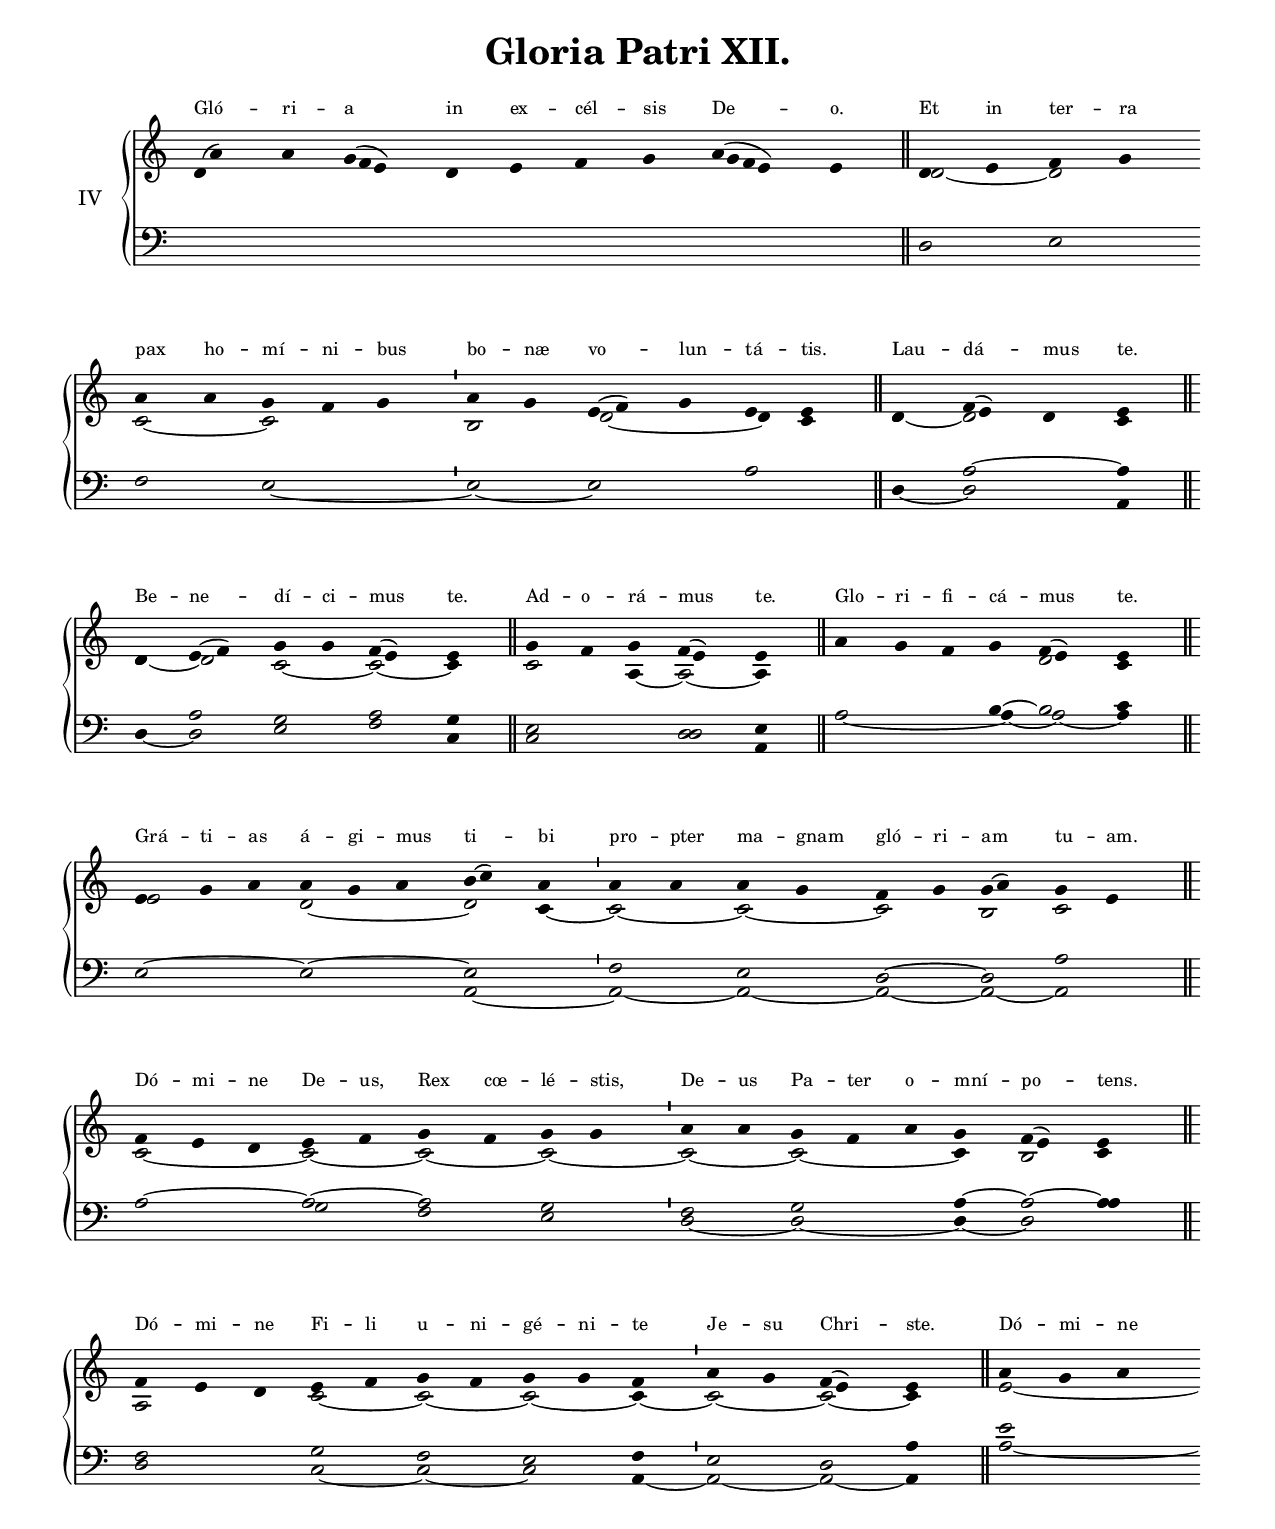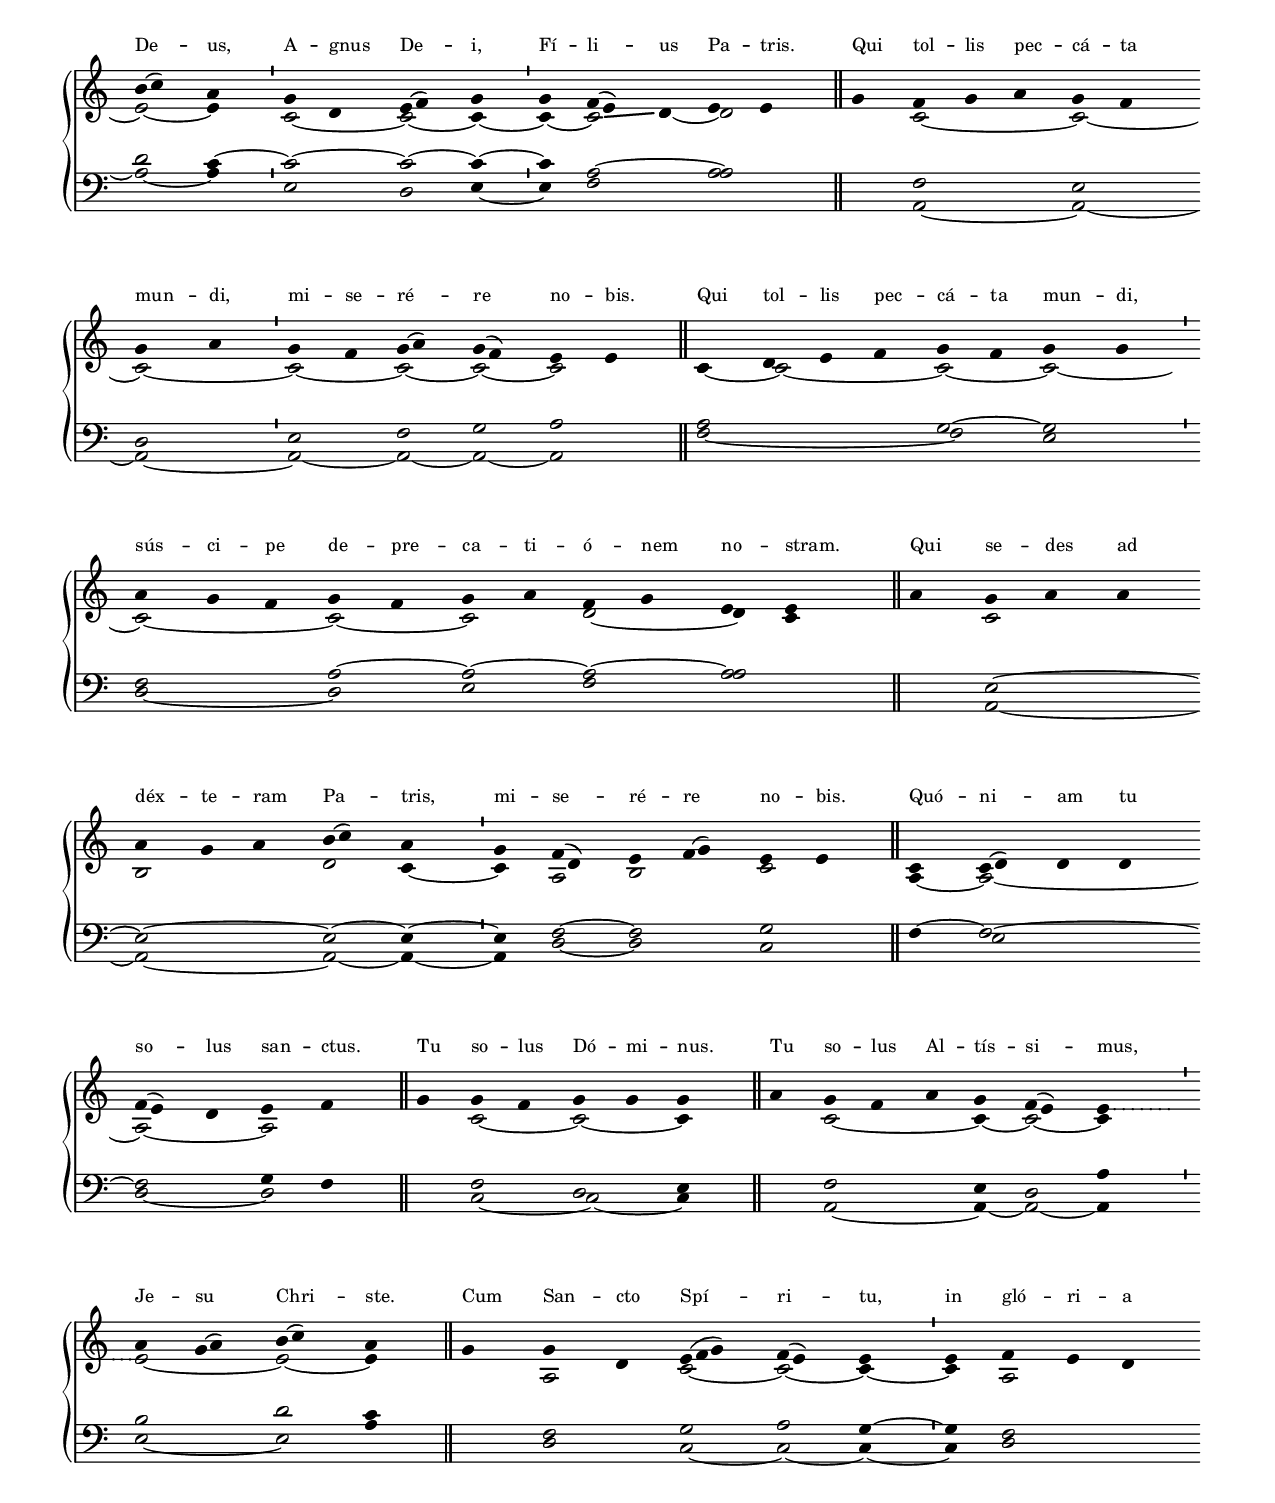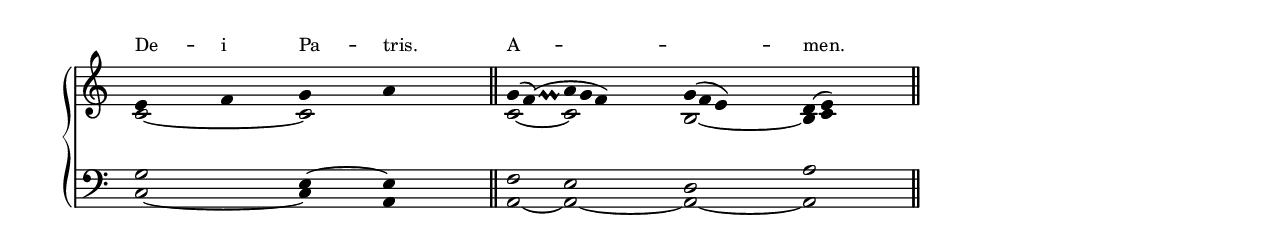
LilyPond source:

\version "2.18"
\include "gregorian.ly"
\include "noh2.ily"

%Page reference: page v.69
%(volume.page)

global = {
 \key e \phrygian
 \cadenzaOn 
 \override Glissando #'thickness = #2.0
}

\header {
  title = \markup \center-column {"Gloria Patri XII." \vspace #1 }
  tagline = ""
  composer = ""
}

\paper {
 #(include-special-characters)
  oddHeaderMarkup = \markup \fill-line {
    \line {}
    \center-column {
      \on-the-fly #first-page     " "
      \on-the-fly #not-first-page ""
    }
    \line { \on-the-fly #print-page-number-check-first \fromproperty #'page:page-number-string }
  }
  evenHeaderMarkup = \markup \fill-line {
    \line { \on-the-fly #print-page-number-check-first \fromproperty #'page:page-number-string }
    \center-column { "" }
    \line {}
  }
}

chantText = \lyricmode {
Gló -- ri -- a in ex -- cél -- sis De -- o. 
Et in ter -- ra pax ho -- mí -- ni -- bus bo -- næ vo -- lun -- tá -- tis. 
Lau -- dá -- mus te. 
Be -- ne -- dí -- ci -- mus te. 
Ad -- o -- rá -- mus te. 
Glo -- ri -- fi -- cá -- mus te. 
Grá -- ti -- as á -- gi -- mus ti -- bi pro -- pter ma -- gnam gló -- ri -- am tu -- am. 
Dó -- mi -- ne De -- us, Rex cœ -- lé -- stis, De -- us Pa -- ter o -- mní -- po -- tens. 
Dó -- mi -- ne Fi -- li u -- ni -- gé -- ni -- te Je -- su Chri -- ste. 
Dó -- mi -- ne De -- us, A -- gnus De -- i, Fí -- li -- us Pa -- tris. 
Qui tol -- lis pec -- cá -- ta mun -- di, mi -- se -- ré -- re no -- bis. 
Qui tol -- lis pec -- cá -- ta mun -- di, sús -- ci -- pe de -- pre -- ca -- ti -- ó -- nem no -- stram. 
Qui se -- des ad déx -- te -- ram Pa -- tris, mi -- se -- ré -- re no -- bis. 
Quó -- ni -- am tu so -- lus san -- ctus. 
Tu so -- lus Dó -- mi -- nus. 
Tu so -- lus Al -- tís -- si -- mus, Je -- su Chri -- ste. 
Cum San -- cto Spí -- ri -- tu, in gló -- ri -- a De -- i Pa -- tris. 
A -- _ men. }

chantMusic = {
\tieDown   d'4 ( a'4) a'4 g'4 ( f'4 e'4) d'4 e'4 f'4 g'4 a'4 ( g'4 f'4 e'4) e'4 \finalis
 d'4 e'4 f'4 g'4 \forceBreak
 a'4 a'4 g'4 f'4 g'4 \divisioMinima
 a'4 g'4 e'4 ( f'4) g'4 e'4 e'4 \finalis
 d'4 f'4 ( e'4) d'4 e'4 \finalis
 \forceBreak
 d'4 e'4 ( f'4) g'4 g'4 f'4 ( e'4) e'4 \finalis
 g'4 f'4 g'4 f'4 ( e'4) e'4 \finalis
 a'4 g'4 f'4 g'4 f'4 ( e'4) e'4 \finalis
 \forceBreak
 e'4 g'4 a'4 a'4 g'4 a'4 b'4 ( c''4) a'4 \divisioMinima
 a'4 a'4 a'4 g'4 f'4 g'4 g'4 ( a'4) g'4 e'4 \finalis
 \forceBreak
 f'4 e'4 d'4 e'4 f'4 g'4 f'4 g'4 g'4 \divisioMinima
 a'4 a'4 g'4 f'4 a'4 g'4 f'4 ( e'4) e'4 \finalis
 \forceBreak
 f'4 e'4 d'4 e'4 f'4 g'4 f'4 g'4 g'4 f'4 \divisioMinima
 a'4 g'4 f'4 ( e'4) e'4 \finalis
 a'4 g'4 a'4 \forceBreak
 b'4 ( c''4) a'4 \divisioMinima
 g'4 d'4 e'4 ( f'4) g'4 \divisioMinima
 g'4 f'4 ( e'4) d'4 e'4 e'4 \finalis
 g'4 f'4 g'4 a'4 g'4 f'4 \forceBreak
 g'4 a'4 \divisioMinima
 g'4 f'4 g'4 ( a'4) g'4 ( f'4) e'4 e'4 \finalis
 c'4 d'4 e'4 f'4 g'4 f'4 g'4 g'4 \divisioMinima
 \forceBreak
 a'4 g'4 f'4 g'4 f'4 g'4 a'4 f'4 g'4 e'4 e'4 \finalis
 a'4 g'4 a'4 a'4 \forceBreak
 a'4 g'4 a'4 b'4 ( c''4) a'4 \divisioMinima
 g'4 f'4 ( d'4) e'4 f'4 ( g'4) e'4 e'4 \finalis
 c'4 c'4 ( d'4) d'4 d'4 \forceBreak
 f'4 ( e'4) d'4 e'4 f'4 \finalis
 g'4 g'4 f'4 g'4 g'4 g'4 \finalis
 a'4 g'4 f'4 a'4 g'4 f'4 ( e'4) e'4 \divisioMinima
 \forceBreak
 a'4 g'4 ( a'4) b'4 ( c''4) a'4 \finalis
 g'4 g'4 d'4 e'4 ( f'4 g'4) f'4 ( e'4) e'4 \divisioMinima
 e'4 f'4 e'4 d'4 \forceBreak
 e'4 f'4 g'4 a'4 \finalis
 g'4 ( f'4 )( \quil g' a'4 g'4 f'4) g'4 ( f'4 e'4) d'4 ( e'4) \finalis

}

altoMusic = {
r2*15/2 \finalis
d'2 ~ d'2 c'2 ~ c'2*3/2 \divisioMinima
b2 d'2*3/2 ~ d'4 c'4 \finalis
d'4 ~ d'2*3/2 c'4 \finalis
d'4 ~ d'2 c'2 ~ c'2 ~ c'4 \finalis
c'2 a4 ~ a2 ~ a4 \finalis
r2*4/2 d'2 c'4 \finalis
e'2*3/2 d'2*3/2 ~ d'2 c'4 ~ \divisioMinima
c'2 ~ c'2 ~ c'2 b2 c'2 \finalis
c'2*3/2 ~ c'2 ~ c'2 ~ c'2 ~ \divisioMinima
c'2 ~ c'2*3/2 ~ c'4 b2 c'4 \finalis
a2*3/2 c'2 ~ c'2 ~ c'2 ~ c'4 ~ \divisioMinima
c'2 ~ c'2 ~ c'4 \finalis
e'2*3/2 ~ e'2 ~ e'4 \divisioMinima
c'2 ~ c'2 ~ c'4 ~ \divisioMinima
c'4 ~ c'2 -\tweak Glissando.Y-offset #-0.8 \glissando d'4 ~ d'2 \finalis
r4 c'2*3/2 ~ c'2 ~ c'2 ~ \divisioMinima
c'2 ~ c'2 ~ c'2 ~ c'2 \finalis
c'4 ~ c'2*3/2 ~ c'2 ~ c'2 ~ \divisioMinima
c'2*3/2 ~ c'2 ~ c'2 d'2 ~ d'4 c'4 \finalis
r4 c'2*3/2 b2*3/2 d'2 c'4 ~ \divisioMinima
c'4 a2 b2*3/2 c'2 \finalis
a4 ~ a2*4/2 ~ a2*3/2 ~ a2 \finalis
r4 c'2 ~ c'2 ~ c'4 \finalis
r4 c'2*3/2 ~ c'4 ~ c'2 ~ c'4 \divisioMinima
e'2*3/2 ~ e'2 ~ e'4 \finalis
r4 a2 c'2*3/2 ~ c'2 ~ c'4 ~ \divisioMinima
c'4 a2*3/2 c'2 ~ c'2 \finalis
c'2*3/2 ~ c'2*3/2 b2*3/2 ~ b4 c'4 \finalis
}

tenorMusic = {
r2*15/2 \finalis
r2*9/2 \divisioMinima
r2*7/2 \finalis
r4 a2*3/2 ~ a4 \finalis
r4 a2 g2 a2 g4 \finalis
e2*3/2 d2 e4 \finalis
r2*3/2 b4 ~ b2 c'4 \finalis
e2*3/2 ~ e2*3/2 ~ e2*3/2 \divisioMinima
f2 e2 d2 ~ d2 a2 \finalis
a2*3/2 ~ a2 ~ a2 g2 \divisioMinima
f2 g2*3/2 a4 ~ a2 ~ a4 \finalis
f2*3/2 g2 f2 e2 f4 \divisioMinima
e2 d2 a4 \finalis
e'2*3/2 d'2 c'4 ~ \divisioMinima
c'2 ~ c'2 ~ c'4 ~ \divisioMinima
c'4 a2*3/2 ~ \shiftRight a2 \finalis
r4 f2*3/2 e2 d2 \divisioMinima
e2 f2 g2 a2 \finalis
a2*4/2 g2 ~ g2 \divisioMinima
f2*3/2 a2 ~ a2 ~ a2 ~ a2 \finalis
r4 e2*3/2 ~ e2*3/2 ~ e2 ~ e4 ~ \divisioMinima
e4 f2 ~ f2*3/2 g2 \finalis
f4 ~ f2*4/2 ~ f2*3/2 g4 f4 \finalis
r4 f2 d2 e4 \finalis
r4 f2*3/2 e4 d2 a4 \divisioMinima
b2*3/2 d'2 c'4 \finalis
r4 f2 g2*3/2 a2 g4 ~ \divisioMinima
g4 f2*3/2 g2 e4 ~ e4 \finalis
f2*3/2 e2*3/2 d2*3/2 a2 \finalis
}

bassMusic = {
r2*15/2 \finalis
d2 e2 f2 e2*3/2 ~ \divisioMinima
e2 ~ e2*3/2 a2 \finalis
d4 ~ d2*3/2 a,4 \finalis
d4 ~ d2 e2 f2 c4 \finalis
c2*3/2 \shiftRight d2 a,4 \finalis
a2*3/2 ~ a4 ~ a2 ~ a4 \finalis
r2*6/2 a,2*3/2 ~ \divisioMinima
a,2 ~ a,2 ~ a,2 ~ a,2 ~ a,2 \finalis
r2*3/2 g2 f2 e2 \divisioMinima
d2 ~ d2*3/2 ~ d4 ~ d2 \shiftRight a4 \finalis
d2*3/2 c2 ~ c2 ~ c2 a,4 ~ \divisioMinima
a,2 ~ a,2 ~ a,4 \finalis
a2*3/2 ~ a2 ~ a4 \divisioMinima
e2 d2 e4 ~ \divisioMinima
e4 f2*3/2 a2 \finalis
r4 a,2*3/2 ~ a,2 ~ a,2 ~ \divisioMinima
a,2 ~ a,2 ~ a,2 ~ a,2 \finalis
f2*4/2 ~ f2 e2 \divisioMinima
d2*3/2 ~ d2 e2 f2 \shiftRight a2 \finalis
r4 a,2*3/2 ~ a,2*3/2 ~ a,2 ~ a,4 ~ \divisioMinima
a,4 d2 ~ d2*3/2 c2 \finalis
r4 e2*4/2 d2*3/2 ~ d2 \finalis
r4 c2 ~ c2 ~ c4 \finalis
r4 a,2*3/2 ~ a,4 ~ a,2 ~ a,4 \divisioMinima
e2*3/2 ~ e2 a4 \finalis
r4 d2 c2*3/2 ~ c2 ~ c4 ~ \divisioMinima
c4 d2*3/2 c2 ~ c4 a,4 \finalis
a,2*3/2 ~ a,2*3/2 ~ a,2*3/2 ~ a,2 \finalis
}

voiceLines = {
\voiceLineStyle


s2*202/2
\allowVoiceLineBreak
\voiceLine "up" "up" e'2*1/2 e'2*1/2


}

\score{
  <<
    \new Lyrics
    \new GrandStaff <<
      \set GrandStaff.autoBeaming = ##f
      \set GrandStaff.instrumentName = \markup \center-column {
        "IV"
      }
      \new Staff = up <<
        \new Voice = "chant" {
          \voiceOne \global \chantMusic
        }
        \new Voice {
          \voiceTwo \global \altoMusic
        }
      >>

      \new Staff = down <<
        \clef bass
        \new Voice {
          \voiceOne \global \tenorMusic
        }
        \new Voice {
          \voiceTwo \global \bassMusic
        }
	\new Voice {
        \voiceThree \global \voiceLines
        }
      >>
    >>
    \context Lyrics {
      \lyricsto chant {
      \chantText
    }
    }
  >>
  \layout{
  }
  
}
